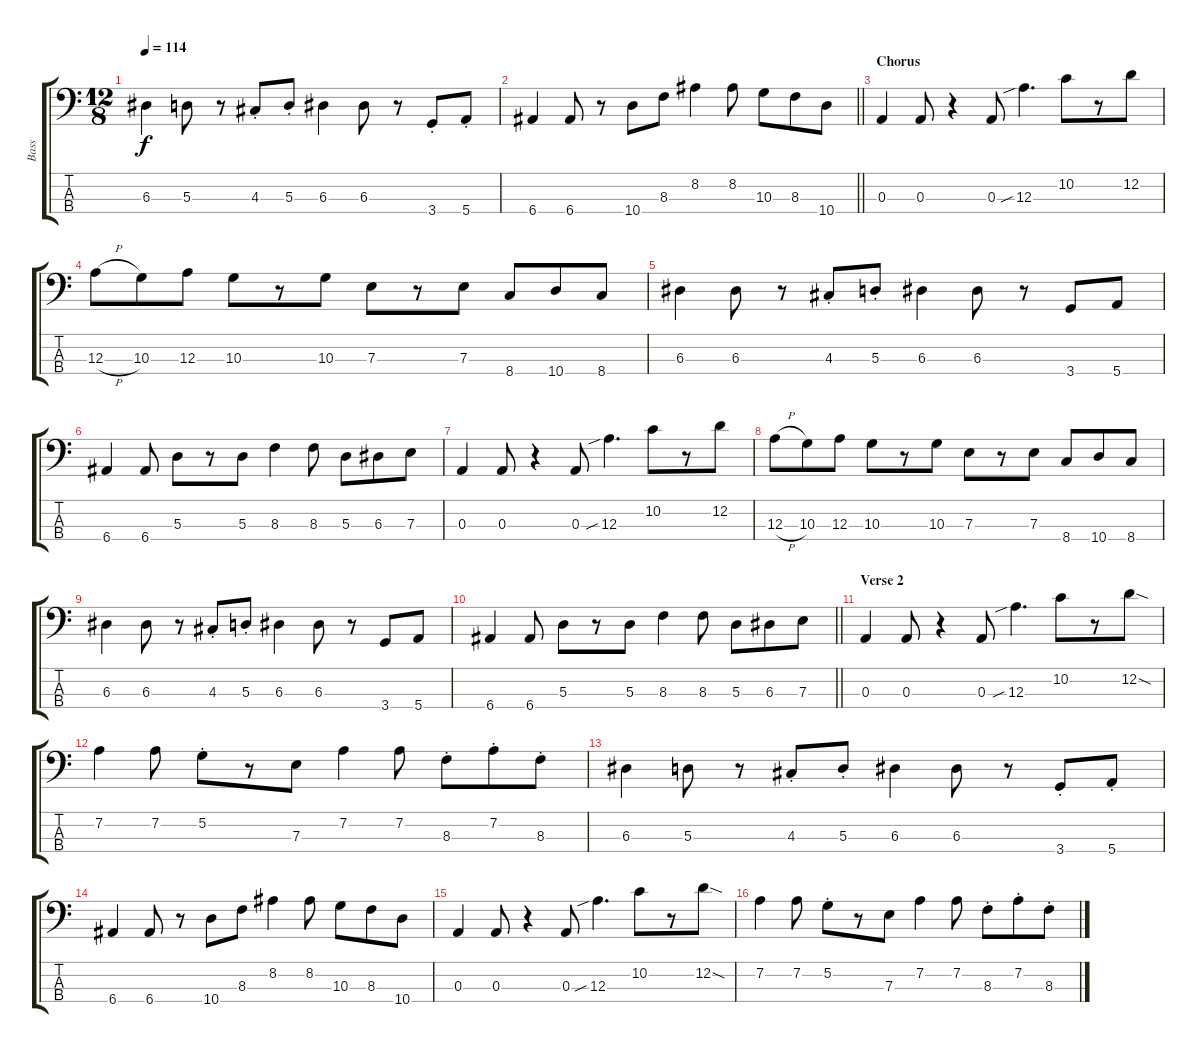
\track ("Bass" "Bass") {instrument electricbassfinger}
\staff {score tabs}
\tuning (G2 D2 A1 E1) {hide}
\ts (12 8)
\tempo 114
\clef f4
\ks c
6.3.4{dy f} 5.3.8 r.8 4.3{st}.8 5.3{st}.8 6.3.4 6.3.8 r.8 3.4{st}.8 5.4{st}.8 |
\barLineRight lightlight
6.4.4 6.4.8 r.8 10.4.8 8.3.8 8.2.4 8.2.8 10.3.8 8.3.8 10.4.8 |
\section ("" "Chorus")
0.3.4 0.3.8 r.4 0.3.8 12.3{sib}.4{d} 10.2.8 r.8 12.2.8 |
12.3{h}.8 10.3.8 12.3.8 10.3.8 r.8 10.3.8 7.3.8 r.8 7.3.8 8.4.8 10.4.8 8.4.8 |
6.3.4 6.3.8 r.8 4.3{st}.8 5.3{st}.8 6.3.4 6.3.8 r.8 3.4.8 5.4.8 |
6.4.4 6.4.8 5.3.8 r.8 5.3.8 8.3.4 8.3.8 5.3.8 6.3.8 7.3.8 |
0.3.4 0.3.8 r.4 0.3.8 12.3{sib}.4{d} 10.2.8 r.8 12.2.8 |
12.3{h}.8 10.3.8 12.3.8 10.3.8 r.8 10.3.8 7.3.8 r.8 7.3.8 8.4.8 10.4.8 8.4.8 |
6.3.4 6.3.8 r.8 4.3{st}.8 5.3{st}.8 6.3.4 6.3.8 r.8 3.4.8 5.4.8 |
\barLineRight lightlight
6.4.4 6.4.8 5.3.8 r.8 5.3.8 8.3.4 8.3.8 5.3.8 6.3.8 7.3.8 |
\section ("" "Verse 2")
0.3.4 0.3.8 r.4 0.3.8 12.3{sib}.4{d} 10.2.8 r.8 12.2{sod}.8 |
7.2.4 7.2.8 5.2{st}.8 r.8 7.3.8 7.2.4 7.2.8 8.3{st}.8 7.2{st}.8 8.3{st}.8 |
6.3.4 5.3.8 r.8 4.3{st}.8 5.3{st}.8 6.3.4 6.3.8 r.8 3.4{st}.8 5.4{st}.8 |
6.4.4 6.4.8 r.8 10.4.8 8.3.8 8.2.4 8.2.8 10.3.8 8.3.8 10.4.8 |
0.3.4 0.3.8 r.4 0.3.8 12.3{sib}.4{d} 10.2.8 r.8 12.2{sod}.8 |
7.2.4 7.2.8 5.2{st}.8 r.8 7.3.8 7.2.4 7.2.8 8.3{st}.8 7.2{st}.8 8.3{st}.8
